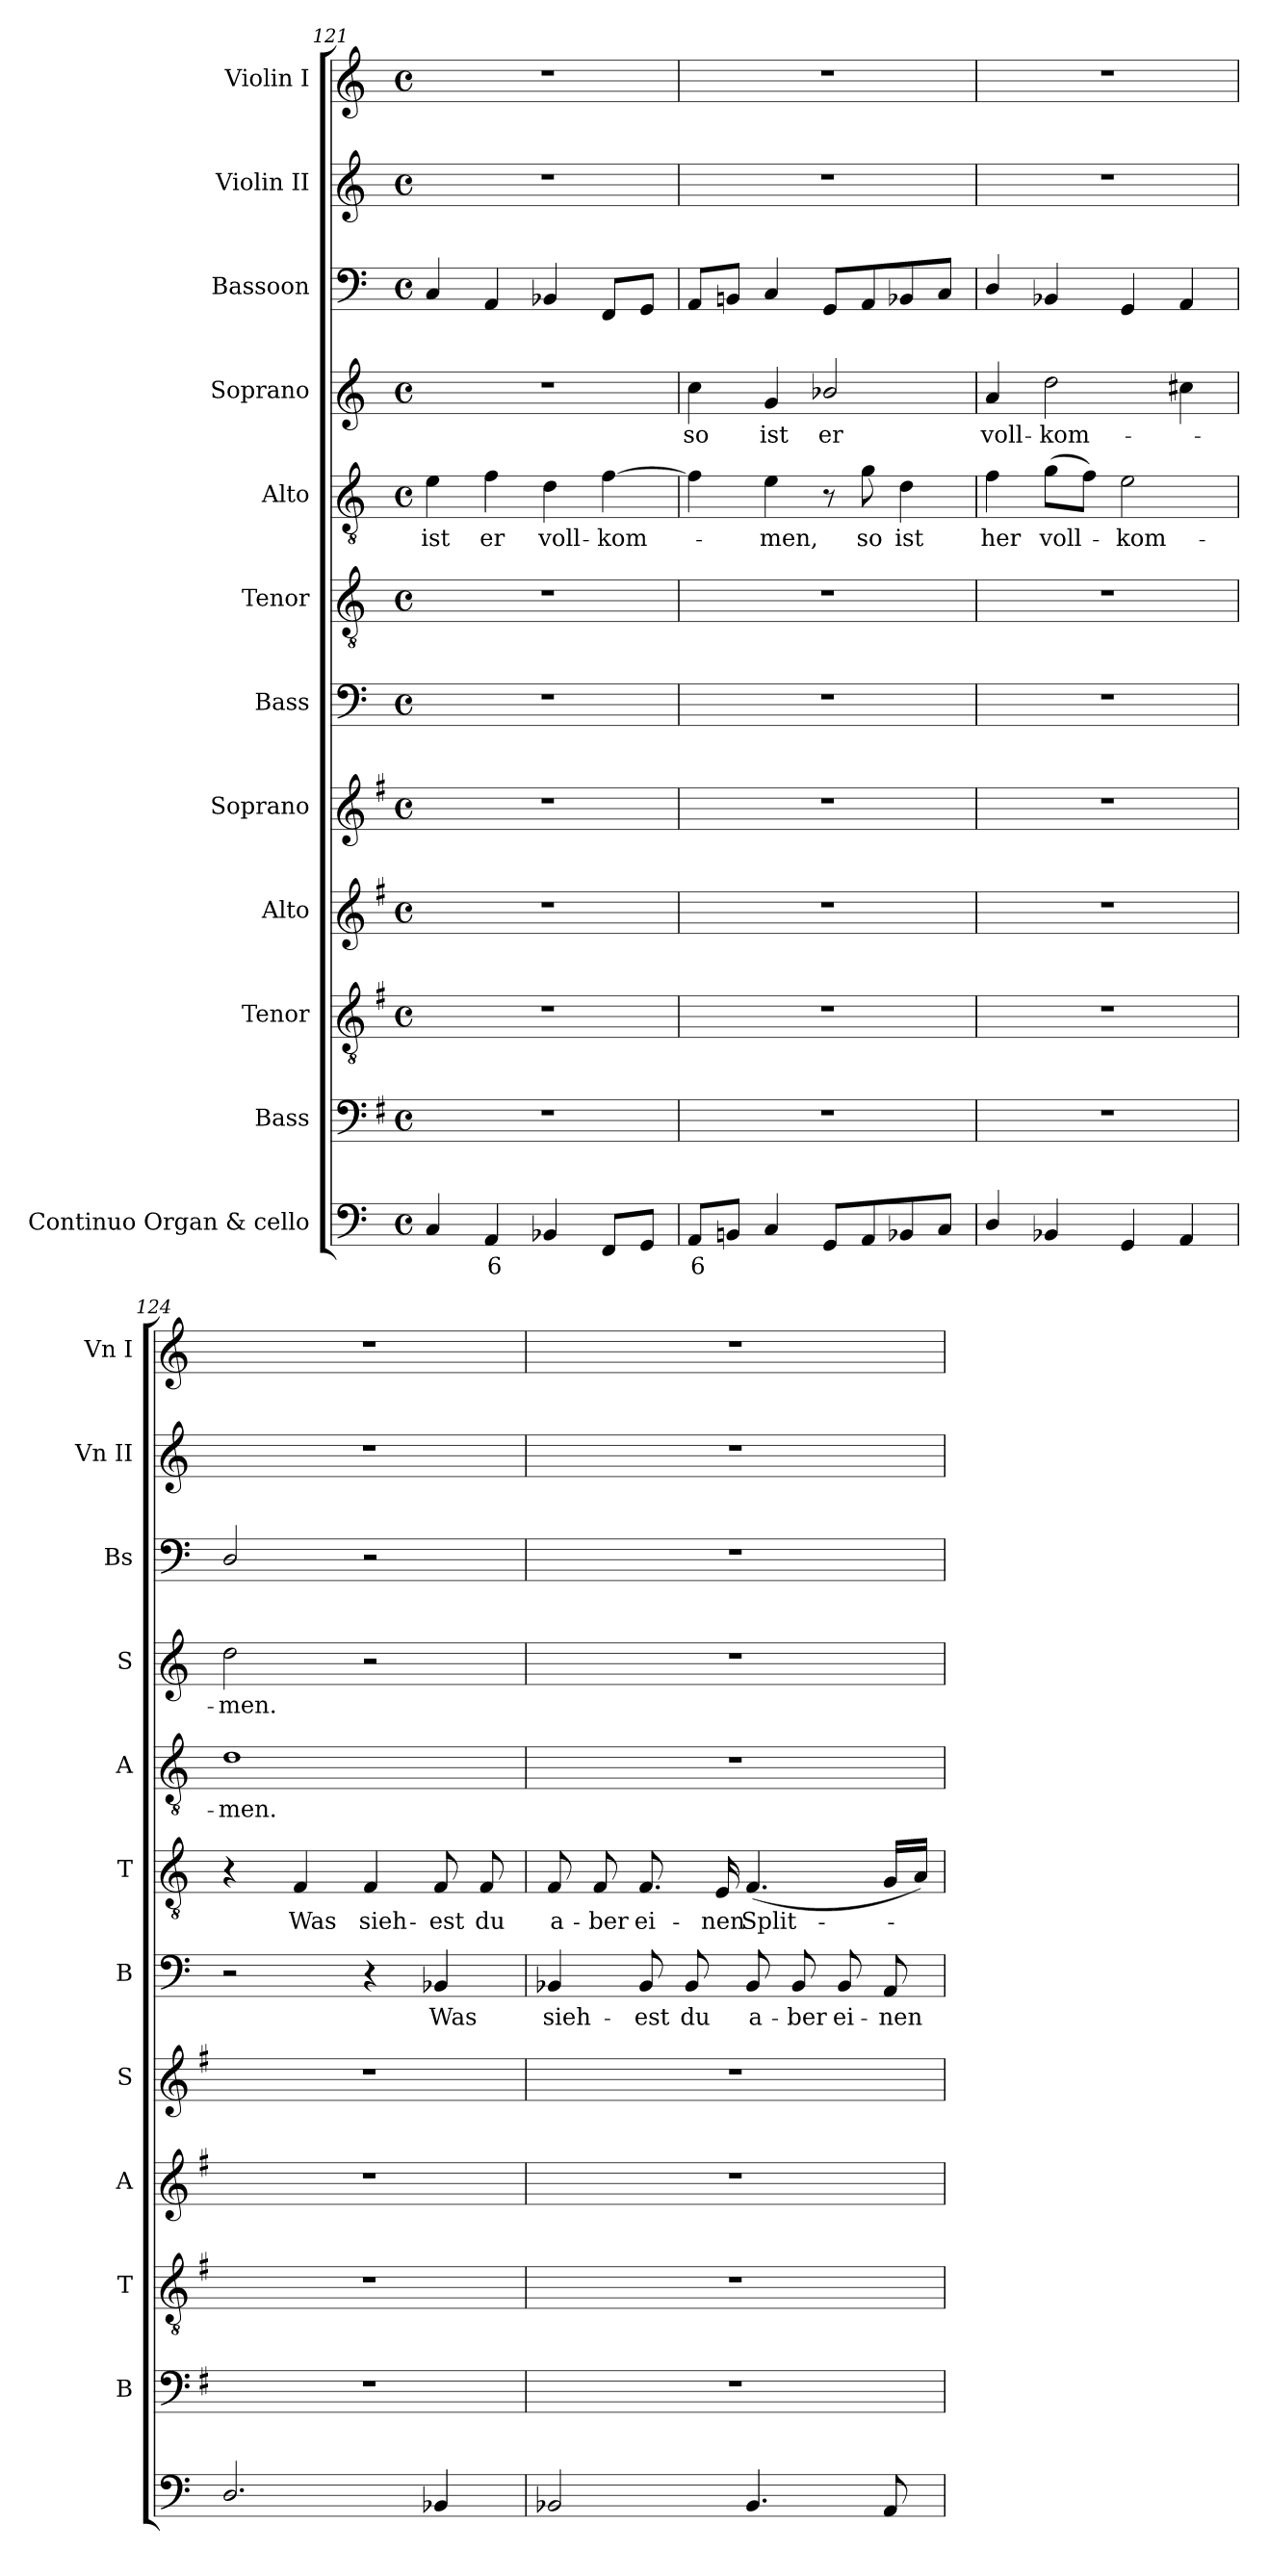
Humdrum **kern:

**kern	**text	**kern	**kern	**kern	**kern	**kern	**text	**kern	**text	**kern	**text	**kern	**text	**kern	**kern	**kern
*part12	*part12	*part11	*part10	*part9	*part8	*part7	*part7	*part6	*part6	*part5	*part5	*part4	*part4	*part3	*part2	*part1
*staff12	*staff12	*staff11	*staff10	*staff9	*staff8	*staff7	*staff7	*staff6	*staff6	*staff5	*staff5	*staff4	*staff4	*staff3	*staff2	*staff1
*I"Continuo Organ & cello	*	*I"Bass	*I"Tenor	*I"Alto	*I"Soprano	*I"Bass	*	*I"Tenor	*	*I"Alto	*	*I"Soprano	*	*I"Bassoon	*I"Violin II	*I"Violin I
*	*	*I'B	*I'T	*I'A	*I'S	*I'B	*	*I'T	*	*I'A	*	*I'S	*	*I'Bs	*I'Vn II	*I'Vn I
!!LO:LB:g=z
*clefF4	*	*clefF4	*clefGv2	*clefG2	*clefG2	*clefF4	*	*clefGv2	*	*clefGv2	*	*clefG2	*	*clefF4	*clefG2	*clefG2
*	*	*ITrd4c7	*ITrd4c7	*ITrd4c7	*ITrd4c7	*	*	*	*	*	*	*	*	*	*	*
*k[]	*	*k[]	*k[]	*k[]	*k[]	*k[]	*	*k[]	*	*k[]	*	*k[]	*	*k[]	*k[]	*k[]
*C:	*	*C:	*C:	*C:	*C:	*C:	*	*C:	*	*C:	*	*C:	*	*C:	*C:	*C:
*M4/4	*	*M4/4	*M4/4	*M4/4	*M4/4	*M4/4	*	*M4/4	*	*M4/4	*	*M4/4	*	*M4/4	*M4/4	*M4/4
*met(c)	*	*met(c)	*met(c)	*met(c)	*met(c)	*met(c)	*	*met(c)	*	*met(c)	*	*met(c)	*	*met(c)	*met(c)	*met(c)
=121	=121	=121	=121	=121	=121	=121	=121	=121	=121	=121	=121	=121	=121	=121	=121	=121
!	!	!	!	!	!	!	!	!	!	!	!LO:LY:b	!	!	!	!	!
4C	.	1r	1r	1r	1r	1r	.	1r	.	4e	ist	1r	.	4C	1r	1r
!	!LO:LY:b	!	!	!	!	!	!	!	!	!	!LO:LY:b	!	!	!	!	!
4AA	6	.	.	.	.	.	.	.	.	4f	er	.	.	4AA	.	.
!	!	!	!	!	!	!	!	!	!	!	!LO:LY:b	!	!	!	!	!
4BB-X	.	.	.	.	.	.	.	.	.	4d	voll-	.	.	4BB-X	.	.
!	!	!	!	!	!	!	!	!	!	!	!LO:LY:b	!	!	!	!	!
8FFL	.	.	.	.	.	.	.	.	.	[4f	-kom-	.	.	8FFL	.	.
8GGJ	.	.	.	.	.	.	.	.	.	.	.	.	.	8GGJ	.	.
=122	=122	=122	=122	=122	=122	=122	=122	=122	=122	=122	=122	=122	=122	=122	=122	=122
!	!LO:LY:b	!	!	!	!	!	!	!	!	!	!	!	!LO:LY:b	!	!	!
8AAL	6	1r	1r	1r	1r	1r	.	1r	.	4f]	.	4cc	so	8AAL	1r	1r
8BBnJ	.	.	.	.	.	.	.	.	.	.	.	.	.	8BBnJ	.	.
!	!	!	!	!	!	!	!	!	!	!	!LO:LY:b	!	!LO:LY:b	!	!	!
4C	.	.	.	.	.	.	.	.	.	4e	men,	4g	ist	4C	.	.
!	!	!	!	!	!	!	!	!	!	!	!	!	!LO:LY:b	!	!	!
8GGL	.	.	.	.	.	.	.	.	.	8r	.	2b-X/	er	8GGL	.	.
!	!	!	!	!	!	!	!	!	!	!	!LO:LY:b	!	!	!	!	!
8AA	.	.	.	.	.	.	.	.	.	8g	so	.	.	8AA	.	.
!	!	!	!	!	!	!	!	!	!	!	!LO:LY:b	!	!	!	!	!
8BB-X	.	.	.	.	.	.	.	.	.	4d	ist	.	.	8BB-X	.	.
8CJ	.	.	.	.	.	.	.	.	.	.	.	.	.	8CJ	.	.
=123	=123	=123	=123	=123	=123	=123	=123	=123	=123	=123	=123	=123	=123	=123	=123	=123
!	!	!	!	!	!	!	!	!	!	!	!LO:LY:b	!	!LO:LY:b	!	!	!
4D/	.	1r	1r	1r	1r	1r	.	1r	.	4f	her	4a	voll-	4D/	1r	1r
!	!	!	!	!	!	!	!	!	!	!	!LO:LY:b	!	!LO:LY:b	!	!	!
4BB-X	.	.	.	.	.	.	.	.	.	(>8gL	voll-	2dd	-kom-	4BB-X	.	.
.	.	.	.	.	.	.	.	.	.	8fJ)	.	.	.	.	.	.
!	!	!	!	!	!	!	!	!	!	!	!LO:LY:b	!	!	!	!	!
4GG	.	.	.	.	.	.	.	.	.	2e	kom-	.	.	4GG	.	.
4AA	.	.	.	.	.	.	.	.	.	.	.	4cc#X	.	4AA	.	.
=124	=124	=124	=124	=124	=124	=124	=124	=124	=124	=124	=124	=124	=124	=124	=124	=124
!	!	!	!	!	!	!	!	!	!	!	!LO:LY:b	!	!LO:LY:b	!	!	!
2.D/	.	1r	1r	1r	1r	2r	.	4r	.	1d	-men.	2dd	men.	2D/	1r	1r
!	!	!	!	!	!	!	!	!	!LO:LY:b	!	!	!	!	!	!	!
.	.	.	.	.	.	.	.	4F	Was	.	.	.	.	.	.	.
!	!	!	!	!	!	!	!	!	!LO:LY:b	!	!	!	!	!	!	!
.	.	.	.	.	.	4r	.	4F	sieh-	.	.	2r	.	2r	.	.
!	!	!	!	!	!	!	!LO:LY:b	!	!LO:LY:b	!	!	!	!	!	!	!
4BB-X	.	.	.	.	.	4BB-X	Was	8F	-est	.	.	.	.	.	.	.
!	!	!	!	!	!	!	!	!	!LO:LY:b	!	!	!	!	!	!	!
.	.	.	.	.	.	.	.	8F	du	.	.	.	.	.	.	.
=125	=125	=125	=125	=125	=125	=125	=125	=125	=125	=125	=125	=125	=125	=125	=125	=125
!	!	!	!	!	!	!	!LO:LY:b	!	!LO:LY:b	!	!	!	!	!	!	!
2BB-X	.	1r	1r	1r	1r	4BB-X	sieh-	8F	a-	1r	.	1r	.	1r	1r	1r
!	!	!	!	!	!	!	!	!	!LO:LY:b	!	!	!	!	!	!	!
.	.	.	.	.	.	.	.	8F	-ber	.	.	.	.	.	.	.
!	!	!	!	!	!	!	!LO:LY:b	!	!LO:LY:b	!	!	!	!	!	!	!
.	.	.	.	.	.	8BB-	-est	8.F	ei-	.	.	.	.	.	.	.
!	!	!	!	!	!	!	!LO:LY:b	!	!	!	!	!	!	!	!	!
.	.	.	.	.	.	8BB-	du	.	.	.	.	.	.	.	.	.
!	!	!	!	!	!	!	!	!	!LO:LY:b	!	!	!	!	!	!	!
.	.	.	.	.	.	.	.	16E	-nen	.	.	.	.	.	.	.
!	!	!	!	!	!	!	!LO:LY:b	!	!LO:LY:b	!	!	!	!	!	!	!
4.BB-	.	.	.	.	.	8BB-	a-	(<4.F	Split-	.	.	.	.	.	.	.
!	!	!	!	!	!	!	!LO:LY:b	!	!	!	!	!	!	!	!	!
.	.	.	.	.	.	8BB-	-ber	.	.	.	.	.	.	.	.	.
!	!	!	!	!	!	!	!LO:LY:b	!	!	!	!	!	!	!	!	!
.	.	.	.	.	.	8BB-	ei-	.	.	.	.	.	.	.	.	.
!	!	!	!	!	!	!	!LO:LY:b	!	!	!	!	!	!	!	!	!
8AA	.	.	.	.	.	8AA	-nen	16GLL	.	.	.	.	.	.	.	.
.	.	.	.	.	.	.	.	16AJJ)	.	.	.	.	.	.	.	.
=	=	=	=	=	=	=	=	=	=	=	=	=	=	=	=	=
*-	*-	*-	*-	*-	*-	*-	*-	*-	*-	*-	*-	*-	*-	*-	*-	*-
